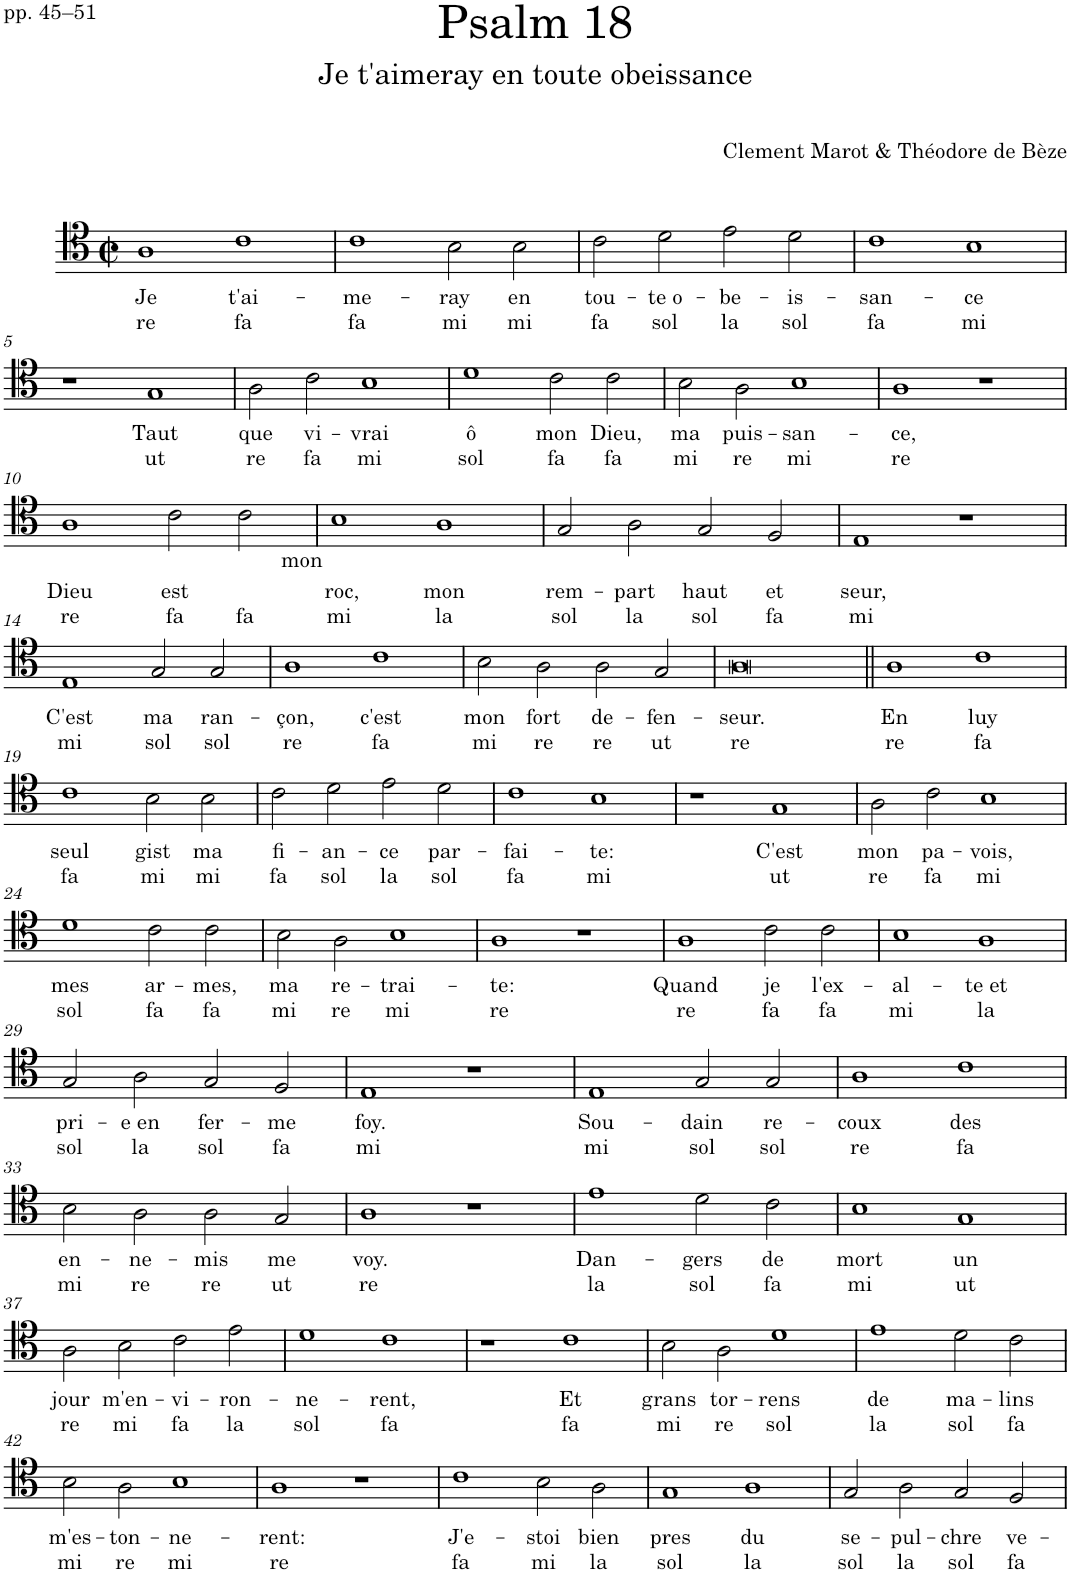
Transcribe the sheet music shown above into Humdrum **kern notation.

**kern	**text	**text
*part1	*part1	*part1
*staff1	*staff1	*staff1
*I"Voice	*	*
*I'Vo.	*	*
*clefC4	*	*
*k[]	*	*
*M4/2	*	*
*met(c|)	*	*
=1	=1	=1
!	!LO:LY:b	!LO:LY:b
1A	Je	re
!	!LO:LY:b	!LO:LY:b
1c	t'ai-	fa
=2	=2	=2
!	!LO:LY:b	!LO:LY:b
1c	-me-	fa
!	!LO:LY:b	!LO:LY:b
2B\	-ray	mi
!	!LO:LY:b	!LO:LY:b
2B\	en	mi
=3	=3	=3
!	!LO:LY:b	!LO:LY:b
2c\	tou-	fa
!	!LO:LY:b	!LO:LY:b
2d\	-te o-	sol
!	!LO:LY:b	!LO:LY:b
2e\	-be-	la
!	!LO:LY:b	!LO:LY:b
2d\	-is-	sol
=4	=4	=4
!	!LO:LY:b	!LO:LY:b
1c	-san-	fa
!	!LO:LY:b	!LO:LY:b
1B	-ce	mi
!!LO:LB:g=z
=5	=5	=5
1r	.	.
!	!LO:LY:b	!LO:LY:b
1G	Taut	ut
=6	=6	=6
!	!LO:LY:b	!LO:LY:b
2A\	que	re
!	!LO:LY:b	!LO:LY:b
2c\	vi-	fa
!	!LO:LY:b	!LO:LY:b
1B	-vrai	mi
=7	=7	=7
!	!LO:LY:b	!LO:LY:b
1d	ô	sol
!	!LO:LY:b	!LO:LY:b
2c\	mon	fa
!	!LO:LY:b	!LO:LY:b
2c\	Dieu,	fa
=8	=8	=8
!	!LO:LY:b	!LO:LY:b
2B\	ma	mi
!	!LO:LY:b	!LO:LY:b
2A\	puis-	re
!	!LO:LY:b	!LO:LY:b
1B	-san-	mi
=9	=9	=9
!	!LO:LY:b	!LO:LY:b
1A	-ce,	re
1r	.	.
!!LO:LB:g=z
=10	=10	=10
!	!LO:LY:b	!LO:LY:b
1A	Dieu	re
!	!LO:LY:b	!LO:LY:b
2c\	est	fa
!	!LO:LY:b	!LO:LY:b
2c\	mon	fa
=11	=11	=11
!	!LO:LY:b	!LO:LY:b
1B	roc,	mi
!	!LO:LY:b	!LO:LY:b
1A	mon	la
=12	=12	=12
!	!LO:LY:b	!LO:LY:b
2G/	rem-	sol
!	!LO:LY:b	!LO:LY:b
2A\	-part	la
!	!LO:LY:b	!LO:LY:b
2G/	haut	sol
!	!LO:LY:b	!LO:LY:b
2F/	et	fa
=13	=13	=13
!	!LO:LY:b	!LO:LY:b
1E	seur,	mi
1r	.	.
!!LO:LB:g=z
=14	=14	=14
!	!LO:LY:b	!LO:LY:b
1E	C'est	mi
!	!LO:LY:b	!LO:LY:b
2G/	ma	sol
!	!LO:LY:b	!LO:LY:b
2G/	ran-	sol
=15	=15	=15
!	!LO:LY:b	!LO:LY:b
1A	-çon,	re
!	!LO:LY:b	!LO:LY:b
1c	c'est	fa
=16	=16	=16
!	!LO:LY:b	!LO:LY:b
2B\	mon	mi
!	!LO:LY:b	!LO:LY:b
2A\	fort	re
!	!LO:LY:b	!LO:LY:b
2A\	de-	re
!	!LO:LY:b	!LO:LY:b
2G/	-fen-	ut
=17	=17	=17
!	!LO:LY:b	!LO:LY:b
0A	-seur.	re
=18||	=18||	=18||
!	!LO:LY:b	!LO:LY:b
1A	En	re
!	!LO:LY:b	!LO:LY:b
1c	luy	fa
!!LO:LB:g=z
=19	=19	=19
!	!LO:LY:b	!LO:LY:b
1c	seul	fa
!	!LO:LY:b	!LO:LY:b
2B\	gist	mi
!	!LO:LY:b	!LO:LY:b
2B\	ma	mi
=20	=20	=20
!	!LO:LY:b	!LO:LY:b
2c\	fi-	fa
!	!LO:LY:b	!LO:LY:b
2d\	-an-	sol
!	!LO:LY:b	!LO:LY:b
2e\	-ce	la
!	!LO:LY:b	!LO:LY:b
2d\	par-	sol
=21	=21	=21
!	!LO:LY:b	!LO:LY:b
1c	-fai-	fa
!	!LO:LY:b	!LO:LY:b
1B	-te:	mi
=22	=22	=22
1r	.	.
!	!LO:LY:b	!LO:LY:b
1G	C'est	ut
=23	=23	=23
!	!LO:LY:b	!LO:LY:b
2A\	mon	re
!	!LO:LY:b	!LO:LY:b
2c\	pa-	fa
!	!LO:LY:b	!LO:LY:b
1B	-vois,	mi
!!LO:LB:g=z
=24	=24	=24
!	!LO:LY:b	!LO:LY:b
1d	mes	sol
!	!LO:LY:b	!LO:LY:b
2c\	ar-	fa
!	!LO:LY:b	!LO:LY:b
2c\	-mes,	fa
=25	=25	=25
!	!LO:LY:b	!LO:LY:b
2B\	ma	mi
!	!LO:LY:b	!LO:LY:b
2A\	re-	re
!	!LO:LY:b	!LO:LY:b
1B	-trai-	mi
=26	=26	=26
!	!LO:LY:b	!LO:LY:b
1A	-te:	re
1r	.	.
=27	=27	=27
!	!LO:LY:b	!LO:LY:b
1A	Quand	re
!	!LO:LY:b	!LO:LY:b
2c\	je	fa
!	!LO:LY:b	!LO:LY:b
2c\	l'ex-	fa
=28	=28	=28
!	!LO:LY:b	!LO:LY:b
1B	-al-	mi
!	!LO:LY:b	!LO:LY:b
1A	-te et	la
!!LO:LB:g=z
=29	=29	=29
!	!LO:LY:b	!LO:LY:b
2G/	pri-	sol
!	!LO:LY:b	!LO:LY:b
2A\	-e en	la
!	!LO:LY:b	!LO:LY:b
2G/	fer-	sol
!	!LO:LY:b	!LO:LY:b
2F/	-me	fa
=30	=30	=30
!	!LO:LY:b	!LO:LY:b
1E	foy.	mi
1r	.	.
=31	=31	=31
!	!LO:LY:b	!LO:LY:b
1E	Sou-	mi
!	!LO:LY:b	!LO:LY:b
2G/	-dain	sol
!	!LO:LY:b	!LO:LY:b
2G/	re-	sol
=32	=32	=32
!	!LO:LY:b	!LO:LY:b
1A	-coux	re
!	!LO:LY:b	!LO:LY:b
1c	des	fa
!!LO:LB:g=z
=33	=33	=33
!	!LO:LY:b	!LO:LY:b
2B\	en-	mi
!	!LO:LY:b	!LO:LY:b
2A\	-ne-	re
!	!LO:LY:b	!LO:LY:b
2A\	-mis	re
!	!LO:LY:b	!LO:LY:b
2G/	me	ut
=34	=34	=34
!	!LO:LY:b	!LO:LY:b
1A	voy.	re
1r	.	.
=35	=35	=35
!	!LO:LY:b	!LO:LY:b
1e	Dan-	la
!	!LO:LY:b	!LO:LY:b
2d\	-gers	sol
!	!LO:LY:b	!LO:LY:b
2c\	de	fa
=36	=36	=36
!	!LO:LY:b	!LO:LY:b
1B	mort	mi
!	!LO:LY:b	!LO:LY:b
1G	un	ut
!!LO:LB:g=z
=37	=37	=37
!	!LO:LY:b	!LO:LY:b
2A\	jour	re
!	!LO:LY:b	!LO:LY:b
2B\	m'en-	mi
!	!LO:LY:b	!LO:LY:b
2c\	-vi-	fa
!	!LO:LY:b	!LO:LY:b
2e\	-ron-	la
=38	=38	=38
!	!LO:LY:b	!LO:LY:b
1d	-ne-	sol
!	!LO:LY:b	!LO:LY:b
1c	-rent,	fa
=39	=39	=39
1r	.	.
!	!LO:LY:b	!LO:LY:b
1c	Et	fa
=40	=40	=40
!	!LO:LY:b	!LO:LY:b
2B\	grans	mi
!	!LO:LY:b	!LO:LY:b
2A\	tor-	re
!	!LO:LY:b	!LO:LY:b
1d	-rens	sol
=41	=41	=41
!	!LO:LY:b	!LO:LY:b
1e	de	la
!	!LO:LY:b	!LO:LY:b
2d\	ma-	sol
!	!LO:LY:b	!LO:LY:b
2c\	-lins	fa
!!LO:LB:g=z
=42	=42	=42
!	!LO:LY:b	!LO:LY:b
2B\	m'es-	mi
!	!LO:LY:b	!LO:LY:b
2A\	-ton-	re
!	!LO:LY:b	!LO:LY:b
1B	-ne-	mi
=43	=43	=43
!	!LO:LY:b	!LO:LY:b
1A	-rent:	re
1r	.	.
=44	=44	=44
!	!LO:LY:b	!LO:LY:b
1c	J'e-	fa
!	!LO:LY:b	!LO:LY:b
2B\	-stoi	mi
!	!LO:LY:b	!LO:LY:b
2A\	bien	la
=45	=45	=45
!	!LO:LY:b	!LO:LY:b
1G	pres	sol
!	!LO:LY:b	!LO:LY:b
1A	du	la
=46	=46	=46
!	!LO:LY:b	!LO:LY:b
2G/	se-	sol
!	!LO:LY:b	!LO:LY:b
2A\	-pul-	la
!	!LO:LY:b	!LO:LY:b
2G/	-chre	sol
!	!LO:LY:b	!LO:LY:b
2F/	ve-	fa
=	=	=
*-	*-	*-
